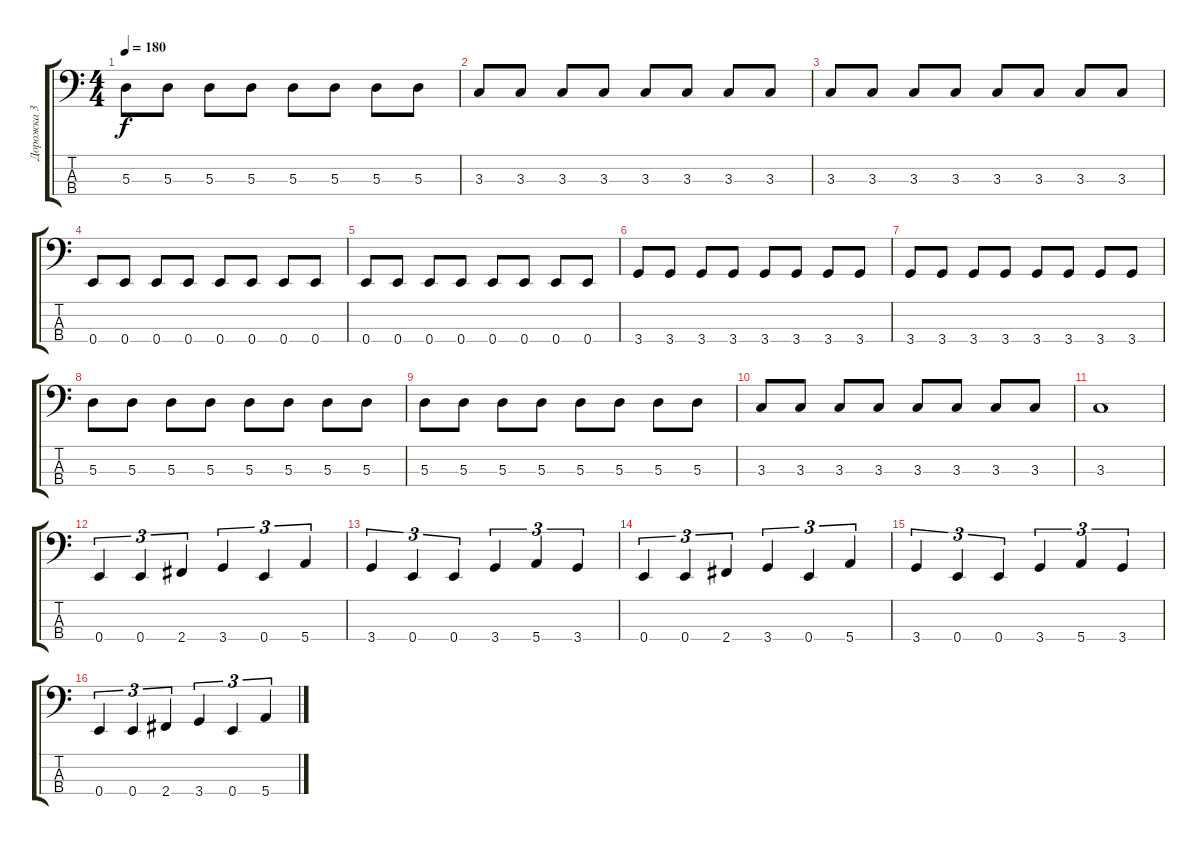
\track ("Дорожка 3" "Дорожка 3") {instrument electricbasspick}
\staff {score tabs}
\tuning (G2 D2 A1 E1) {hide}
\ts (4 4)
\tempo 180
\clef f4
\ks c
5.3.8{dy f} 5.3.8 5.3.8 5.3.8 5.3.8 5.3.8 5.3.8 5.3.8 |
3.3.8 3.3.8 3.3.8 3.3.8 3.3.8 3.3.8 3.3.8 3.3.8 |
3.3.8 3.3.8 3.3.8 3.3.8 3.3.8 3.3.8 3.3.8 3.3.8 |
0.4.8 0.4.8 0.4.8 0.4.8 0.4.8 0.4.8 0.4.8 0.4.8 |
0.4.8 0.4.8 0.4.8 0.4.8 0.4.8 0.4.8 0.4.8 0.4.8 |
3.4.8 3.4.8 3.4.8 3.4.8 3.4.8 3.4.8 3.4.8 3.4.8 |
3.4.8 3.4.8 3.4.8 3.4.8 3.4.8 3.4.8 3.4.8 3.4.8 |
5.3.8 5.3.8 5.3.8 5.3.8 5.3.8 5.3.8 5.3.8 5.3.8 |
5.3.8 5.3.8 5.3.8 5.3.8 5.3.8 5.3.8 5.3.8 5.3.8 |
3.3.8 3.3.8 3.3.8 3.3.8 3.3.8 3.3.8 3.3.8 3.3.8 |
3.3.1 |
0.4.4{tu (3 2)} 0.4.4{tu (3 2)} 2.4.4{tu (3 2)} 3.4.4{tu (3 2)} 0.4.4{tu (3 2)} 5.4.4{tu (3 2)} |
3.4.4{tu (3 2)} 0.4.4{tu (3 2)} 0.4.4{tu (3 2)} 3.4.4{tu (3 2)} 5.4.4{tu (3 2)} 3.4.4{tu (3 2)} |
0.4.4{tu (3 2)} 0.4.4{tu (3 2)} 2.4.4{tu (3 2)} 3.4.4{tu (3 2)} 0.4.4{tu (3 2)} 5.4.4{tu (3 2)} |
3.4.4{tu (3 2)} 0.4.4{tu (3 2)} 0.4.4{tu (3 2)} 3.4.4{tu (3 2)} 5.4.4{tu (3 2)} 3.4.4{tu (3 2)} |
0.4.4{tu (3 2)} 0.4.4{tu (3 2)} 2.4.4{tu (3 2)} 3.4.4{tu (3 2)} 0.4.4{tu (3 2)} 5.4.4{tu (3 2)}
